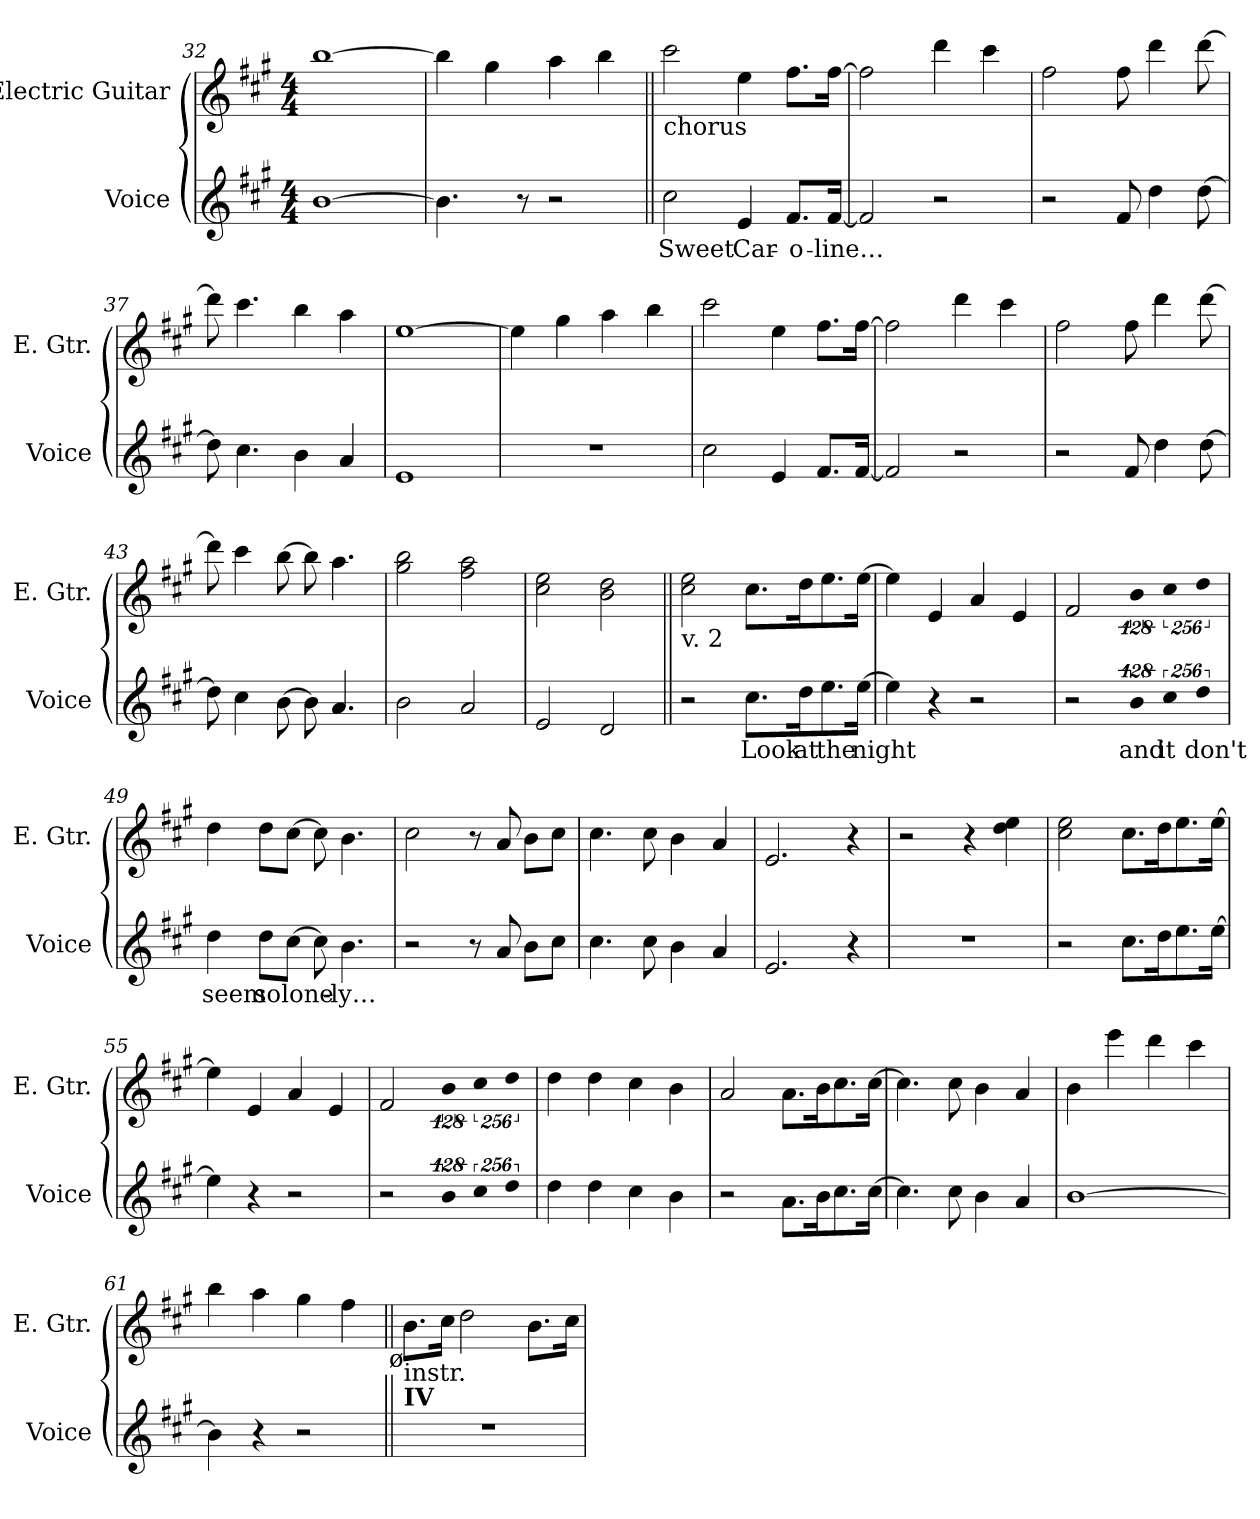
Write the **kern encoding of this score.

**kern	**text	**kern
*part2	*part2	*part1
*staff2	*staff2	*staff1
*I"Voice	*	*I"Electric Guitar
*I'Voice	*	*I'E. Gtr.
*clefG2	*	*clefG2
*	*	*ITrd7c12
*k[f#c#g#]	*	*k[f#c#g#]
*A:	*	*A:
*M4/4	*	*M4/4
=32	=32	=32
[>1bi	.	[>1bi
=33	=33	=33
4.bi\]	.	4bi\]
.	.	4g#i\
8r	.	.
2r	.	4ai\
.	.	4bi\
!!LO:LB:g=z
=34||	=34||	=34||
!	!	!LO:TX:b:t=chorus
!	!LO:LY:b:color=#0055FF	!
2cc#i\	Sweet	2cc#i\
!	!LO:LY:b:color=#0055FF	!
4ei/	Car-	4ei\
!	!LO:LY:b:color=#0055FF	!
8.f#i/L	-o-	8.f#i\L
!	!LO:LY:b:color=#0055FF	!
[<16f#i/Jk	-line…	[>16f#i\Jk
=35	=35	=35
2f#i/]	.	2f#i\]
2r	.	4ddi\
.	.	4cc#i\
=36	=36	=36
2r	.	2f#i\
8f#i/	.	8f#i\
4ddi\	.	4ddi\
[>8ddi\	.	[>8ddi\
=37	=37	=37
8ddi\]	.	8ddi\]
4.cc#i\	.	4.cc#i\
4bi\	.	4bi\
4ai/	.	4ai\
!!LO:LB:g=z
=38	=38	=38
1ei	.	[>1ei
=39	=39	=39
1r	.	4ei\]
.	.	4g#i\
.	.	4ai\
.	.	4bi\
=40	=40	=40
2cc#i\	.	2cc#i\
4ei/	.	4ei\
8.f#i/L	.	8.f#i\L
[<16f#i/Jk	.	[>16f#i\Jk
=41	=41	=41
2f#i/]	.	2f#i\]
2r	.	4ddi\
.	.	4cc#i\
!!LO:LB:g=z
=42	=42	=42
2r	.	2f#i\
8f#i/	.	8f#i\
4ddi\	.	4ddi\
[>8ddi\	.	[>8ddi\
=43	=43	=43
8ddi\]	.	8ddi\]
4cc#i\	.	4cc#i\
[>8bi\	.	[>8bi\
8bi\]	.	8bi\]
4.ai/	.	4.ai\
=44	=44	=44
2bi\	.	2g#i\ 2bi
2ai/	.	2f#i\ 2ai
=45	=45	=45
2ei/	.	2c#i\ 2ei
2di/	.	2Bi\ 2di
!!LO:LB:g=z
=46||	=46||	=46||
!	!	!LO:TX:b:t=v. 2
2r	.	2c#i\ 2ei
!	!LO:LY:b:color=#0055FF	!
8.cc#i\L	Look	8.c#i\L
!	!LO:LY:b:color=#0055FF	!
16ddi\k	at	16di\k
!	!LO:LY:b:color=#0055FF	!
8.eei\	the	8.ei\
!	!LO:LY:b:color=#0055FF	!
[>16eei\Jk	night	[>16ei\Jk
=47	=47	=47
4eei\]	.	4ei\]
4r	.	4Ei/
2r	.	4Ai/
.	.	4Ei/
=48	=48	=48
2r	.	2F#i/
!LO:N:vis=4	!	!
!	!LO:LY:b:color=#0055FF	!LO:N:vis=4
512%85bi\	and	512%85Bi\
!LO:N:vis=4	!	!
!	!LO:LY:b:color=#0055FF	!LO:N:vis=4
1024%171cc#i\	it	1024%171c#i\
!LO:N:vis=4	!	!
!	!LO:LY:b:color=#0055FF	!LO:N:vis=4
1024%171ddi\	don't	1024%171di\
=49	=49	=49
!	!LO:LY:b:color=#0055FF	!
4ddi\	seem	4di\
!	!LO:LY:b:color=#0055FF	!
8ddi\L	so	8di\L
!	!LO:LY:b:color=#0055FF	!
[>8cc#i\J	lone-	[>8c#i\J
8cc#i\]	.	8c#i\]
!	!LO:LY:b:color=#0055FF	!
4.bi\	-ly…	4.Bi\
!!LO:LB:g=z
=50	=50	=50
2r	.	2c#i\
8r	.	8r
8ai/	.	8Ai/
8bi\L	.	8Bi\L
8cc#i\J	.	8c#i\J
=51	=51	=51
4.cc#i\	.	4.c#i\
8cc#i\	.	8c#i\
4bi\	.	4Bi\
4ai/	.	4Ai/
=52	=52	=52
2.ei/	.	2.Ei/
4r	.	4r
=53	=53	=53
1r	.	2r
.	.	4r
.	.	4di\ 4ei
!!LO:PB:g=z
=54	=54	=54
2r	.	2c#i\ 2ei
8.cc#i\L	.	8.c#i\L
16ddi\k	.	16di\k
8.eei\	.	8.ei\
[>16eei\Jk	.	[>16ei\Jk
=55	=55	=55
4eei\]	.	4ei\]
4r	.	4Ei/
2r	.	4Ai/
.	.	4Ei/
=56	=56	=56
2r	.	2F#i/
!LO:N:vis=4	!	!LO:N:vis=4
512%85bi\	.	512%85Bi\
!LO:N:vis=4	!	!LO:N:vis=4
1024%171cc#i\	.	1024%171c#i\
!LO:N:vis=4	!	!LO:N:vis=4
1024%171ddi\	.	1024%171di\
=57	=57	=57
4ddi\	.	4di\
4ddi\	.	4di\
4cc#i\	.	4c#i\
4bi\	.	4Bi\
!!LO:LB:g=z
=58	=58	=58
2r	.	2Ai/
8.ai\L	.	8.Ai\L
16bi\k	.	16Bi\k
8.cc#i\	.	8.c#i\
[>16cc#i\Jk	.	[>16c#i\Jk
=59	=59	=59
4.cc#i\]	.	4.c#i\]
8cc#i\	.	8c#i\
4bi\	.	4Bi\
4ai/	.	4Ai/
=60	=60	=60
[>1bi	.	4Bi\
.	.	4eei\
.	.	4ddi\
.	.	4cc#i\
=61	=61	=61
4bi\]	.	4bi\
4r	.	4ai\
2r	.	4g#i\
.	.	4f#i\
!!LO:LB:g=z
=62||	=62||	=62||
!	!	!LO:TX:b:t=instr.
!	!	!LO:TX:b:B:t=IV
!	!	!LO:TX:b:rj:t=ø
1r	.	8.Bi\L
.	.	16c#i\Jk
.	.	2di\
.	.	8.Bi\L
.	.	16c#i\Jk
=	=	=
*-	*-	*-
